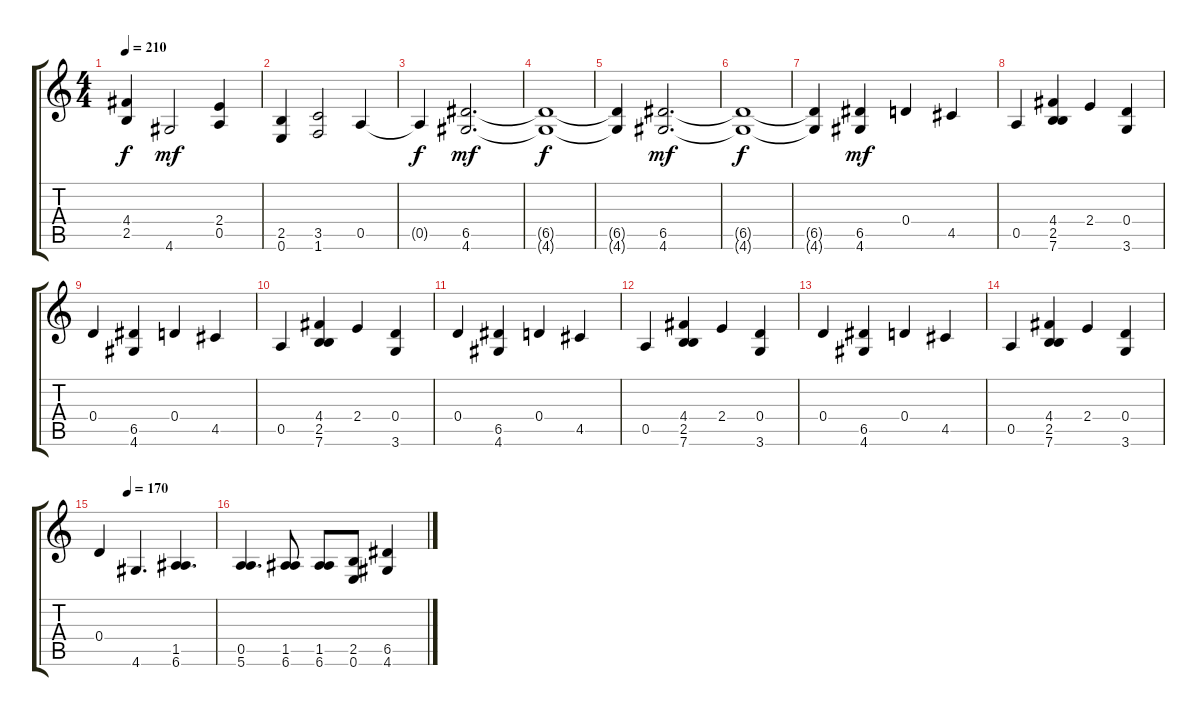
\track "" {instrument distortionguitar}
\staff {score tabs}
\tuning (E4 B3 G3 D3 A2 E2) {hide}
\ts (4 4)
\tempo 210
\clef g2
\ks c
(4.4{t} 2.5{t}).4{dy f} 4.6.2{dy mf} (2.4 0.5).4 |
(2.5 0.6).4 (3.5 1.6).2 0.5.4 |
0.5{t}.4{dy f} (6.5 4.6).2{d dy mf} |
(6.5{t} 4.6{t}).1{dy f} |
(6.5{t} 4.6{t}).4 (6.5 4.6).2{d dy mf} |
(6.5{t} 4.6{t}).1{dy f} |
(6.5{t} 4.6{t}).4 (6.5 4.6).4{dy mf} 0.4.4 4.5.4 |
0.5.4 (4.4 2.5 7.6).4 2.4.4 (0.4 3.6).4 |
0.4.4 (6.5 4.6).4 0.4.4 4.5.4 |
0.5.4 (4.4 2.5 7.6).4 2.4.4 (0.4 3.6).4 |
0.4.4 (6.5 4.6).4 0.4.4 4.5.4 |
0.5.4 (4.4 2.5 7.6).4 2.4.4 (0.4 3.6).4 |
0.4.4 (6.5 4.6).4 0.4.4 4.5.4 |
0.5.4 (4.4 2.5 7.6).4 2.4.4 (0.4 3.6).4 |
\tempo (170 0.25)
0.4.4 4.6.4{d} (1.5 6.6).4{d} |
(0.5 5.6).4{d} (1.5 6.6).8 (1.5 6.6).8 (2.5 0.6).8 (6.5 4.6).4
